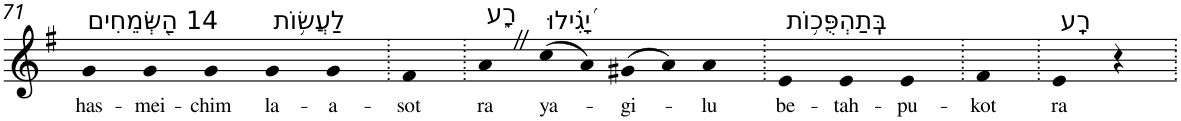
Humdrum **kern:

**kern	**text
*part1	*part1
*staff1	*staff1
*I"Piano	*
*I'Pno	*
!!LO:PB:g=z
*clefG2	*
*k[f#]	*
*G:	*
=71	=71
!LO:TX:a:t=14 הַ֭שְּׂמֵחִים	!
!	!LO:LY:b
4g	has-
!	!LO:LY:b
4g	-mei-
!	!LO:LY:b
4g	-chim
!LO:TX:a:t=לַעֲשׂ֥וֹת	!
!	!LO:LY:b
4g	la-
!	!LO:LY:b
4g	-a-
=72.	=72.
!	!LO:LY:b
4f#	-sot
=73.	=73.
!LO:TX:a:t=רָ֑ע	!
!	!LO:LY:b
4aZ	ra
!LO:TX:a:t=יָ֝גִ֗ילוּ	!
!	!LO:LY:b
(>8cc	ya-
8a)	.
!	!LO:LY:b
(>8g#X	-gi-
8a)	.
!	!LO:LY:b
4a	-lu
=74.	=74.
!LO:TX:a:t=בְּֽתַהְפֻּכ֥וֹת	!
!	!LO:LY:b
4e	be-
!	!LO:LY:b
4e	-tah-
!	!LO:LY:b
4e	-pu-
=75.	=75.
!	!LO:LY:b
4f#	-kot
=76.	=76.
!LO:TX:a:t=רָֽע	!
!	!LO:LY:b
4e	ra
4r	.
=.	=.
*-	*-
